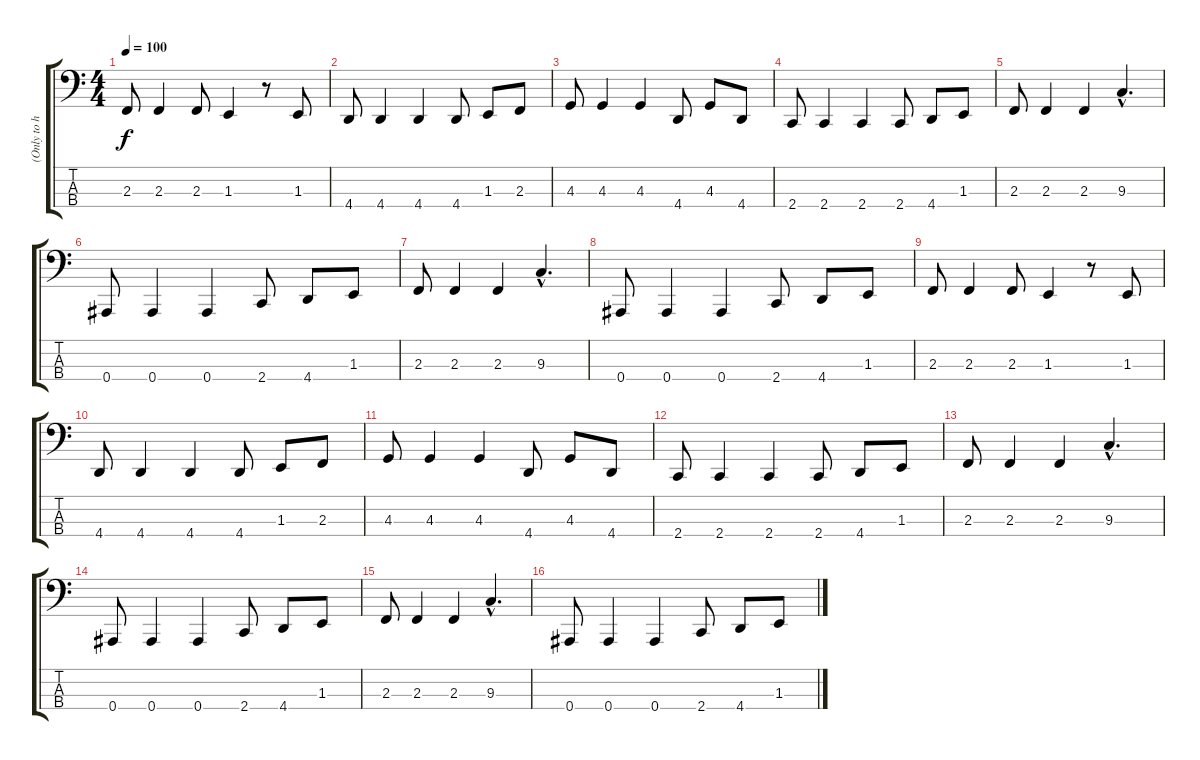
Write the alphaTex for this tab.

\track ("(Only to heard the bass)" "(Only to h") {instrument electricbasspick}
\staff {score tabs}
\tuning (G2 D2 Eb1 Bb0) {hide}
\ts (4 4)
\tempo 100
\clef f4
\ks c
2.3.8{dy f} 2.3.4 2.3.8 1.3.4 r.8 1.3.8 |
4.4.8 4.4.4 4.4.4 4.4.8 1.3.8 2.3.8 |
4.3.8 4.3.4 4.3.4 4.4.8 4.3.8 4.4.8 |
2.4.8 2.4.4 2.4.4 2.4.8 4.4.8 1.3.8 |
2.3.8 2.3.4 2.3.4 9.3{hac}.4{d} |
0.4.8 0.4.4 0.4.4 2.4.8 4.4.8 1.3.8 |
2.3.8 2.3.4 2.3.4 9.3{hac}.4{d} |
0.4.8 0.4.4 0.4.4 2.4.8 4.4.8 1.3.8 |
2.3.8 2.3.4 2.3.8 1.3.4 r.8 1.3.8 |
4.4.8 4.4.4 4.4.4 4.4.8 1.3.8 2.3.8 |
4.3.8 4.3.4 4.3.4 4.4.8 4.3.8 4.4.8 |
2.4.8 2.4.4 2.4.4 2.4.8 4.4.8 1.3.8 |
2.3.8 2.3.4 2.3.4 9.3{hac}.4{d} |
0.4.8 0.4.4 0.4.4 2.4.8 4.4.8 1.3.8 |
2.3.8 2.3.4 2.3.4 9.3{hac}.4{d} |
0.4.8 0.4.4 0.4.4 2.4.8 4.4.8 1.3.8
